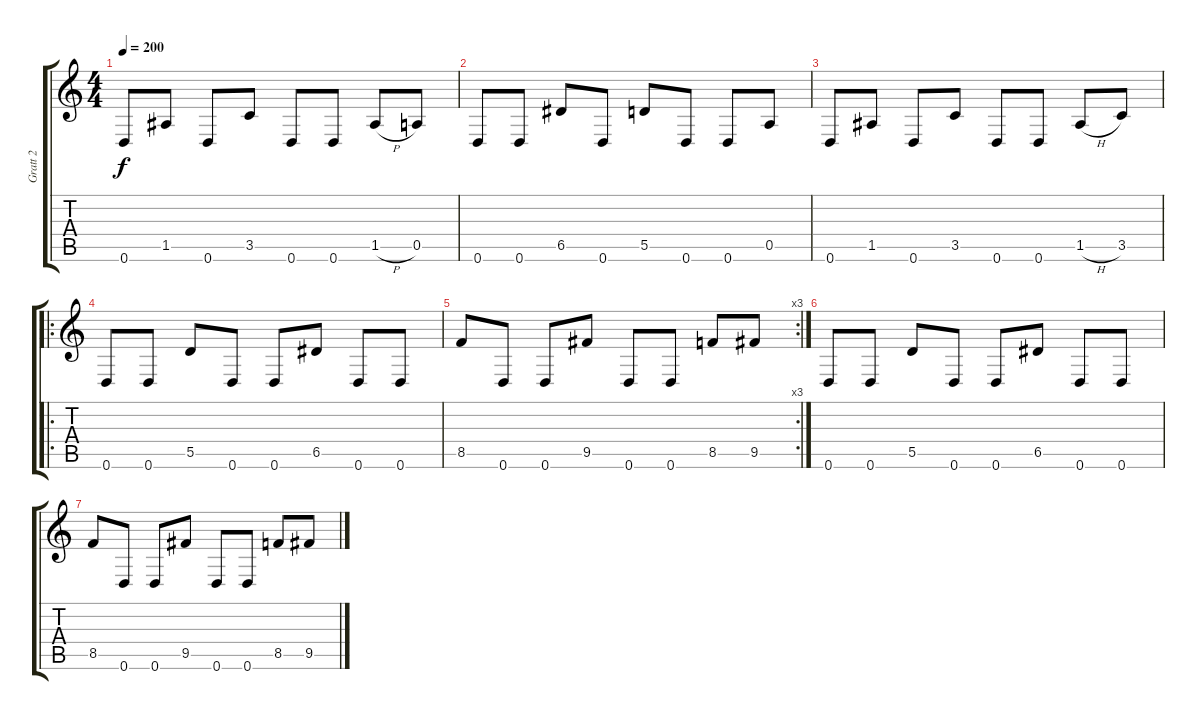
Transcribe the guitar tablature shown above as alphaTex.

\track ("Gratt 2" "Gratt 2") {instrument distortionguitar}
\staff {score tabs}
\tuning (E4 B3 G3 D3 A2 D2) {hide}
\ts (4 4)
\tempo 200
\clef g2
\ks c
0.6.8{dy f} 1.5.8 0.6.8 3.5.8 0.6.8 0.6.8 1.5{h}.8 0.5.8 |
0.6.8 0.6.8 6.5.8 0.6.8 5.5.8 0.6.8 0.6.8 0.5.8 |
0.6.8 1.5.8 0.6.8 3.5.8 0.6.8 0.6.8 1.5{h}.8 3.5.8 |
\ro
0.6.8 0.6.8 5.5.8 0.6.8 0.6.8 6.5.8 0.6.8 0.6.8 |
\rc 3
8.5.8 0.6.8 0.6.8 9.5.8 0.6.8 0.6.8 8.5.8 9.5.8 |
0.6.8 0.6.8 5.5.8 0.6.8 0.6.8 6.5.8 0.6.8 0.6.8 |
8.5.8 0.6.8 0.6.8 9.5.8 0.6.8 0.6.8 8.5.8 9.5.8
